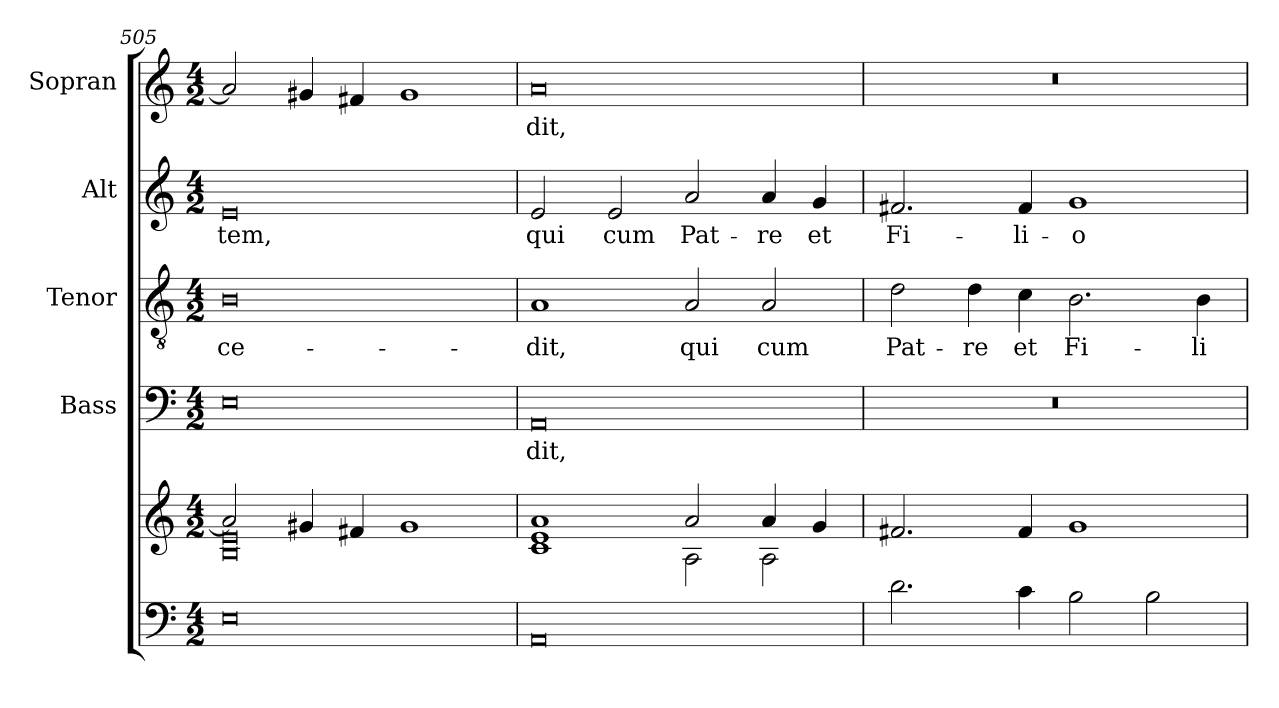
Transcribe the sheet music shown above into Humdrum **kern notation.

**kern	**kern	**kern	**text	**kern	**text	**kern	**text	**kern	**text
*part5	*part5	*part4	*part4	*part3	*part3	*part2	*part2	*part1	*part1
*staff6	*staff5	*staff4	*staff4	*staff3	*staff3	*staff2	*staff2	*staff1	*staff1
*	*	*I"Bass	*	*I"Tenor	*	*I"Alt	*	*I"Sopran	*
*	*	*I'B.	*	*I'T.	*	*I'A.	*	*I'S.	*
*clefF4	*clefG2	*clefF4	*	*clefGv2	*	*clefG2	*	*clefG2	*
*k[]	*k[]	*k[]	*	*k[]	*	*k[]	*	*k[]	*
*C:	*C:	*C:	*	*C:	*	*C:	*	*C:	*
*M4/2	*M4/2	*M4/2	*	*M4/2	*	*M4/2	*	*M4/2	*
=505	=505	=505	=505	=505	=505	=505	=505	=505	=505
*	*^	*	*	*	*	*	*	*	*
!	!	!	!	!	!	!LO:LY:b	!	!LO:LY:b	!	!
0E	2a/]	0B 0e	0E	.	0B	-ce-	0e	-tem,	2a/]	.
.	4g#X/	.	.	.	.	.	.	.	4g#X/	.
.	4f#X/	.	.	.	.	.	.	.	4f#X/	.
.	1g#	.	.	.	.	.	.	.	1g#	.
=506	=506	=506	=506	=506	=506	=506	=506	=506	=506	=506
!	!	!	!	!LO:LY:b	!	!LO:LY:b	!	!LO:LY:b	!	!LO:LY:b
0AA	1a	1c 1e	0AA	-dit,	1A	-dit,	2e/	qui	0a	-dit,
!	!	!	!	!	!	!	!	!LO:LY:b	!	!
.	.	.	.	.	.	.	2e/	cum	.	.
!	!	!	!	!	!	!LO:LY:b	!	!LO:LY:b	!	!
.	2a/	2A\	.	.	2A/	qui	2a/	Pat-	.	.
!	!	!	!	!	!	!LO:LY:b	!	!LO:LY:b	!	!
.	4a/	2A\	.	.	2A/	cum	4a/	-re	.	.
!	!	!	!	!	!	!	!	!LO:LY:b	!	!
.	4g/	.	.	.	.	.	4g/	et	.	.
*	*v	*v	*	*	*	*	*	*	*	*
!!LO:PB:g=z
=507	=507	=507	=507	=507	=507	=507	=507	=507	=507
!	!	!	!	!	!LO:LY:b	!	!LO:LY:b	!	!
2.d\	2.f#X/	0r	.	2d\	Pat-	2.f#X/	Fi-	0r	.
!	!	!	!	!	!LO:LY:b	!	!	!	!
.	.	.	.	4d\	-re	.	.	.	.
!	!	!	!	!	!LO:LY:b	!	!LO:LY:b	!	!
4c\	4f#/	.	.	4c\	et	4f#/	-li-	.	.
!	!	!	!	!	!LO:LY:b	!	!LO:LY:b	!	!
2B\	1g	.	.	2.B\	Fi-	1g	-o	.	.
2B\	.	.	.	.	.	.	.	.	.
!	!	!	!	!	!LO:LY:b	!	!	!	!
.	.	.	.	4B\	-li-	.	.	.	.
=	=	=	=	=	=	=	=	=	=
*-	*-	*-	*-	*-	*-	*-	*-	*-	*-
